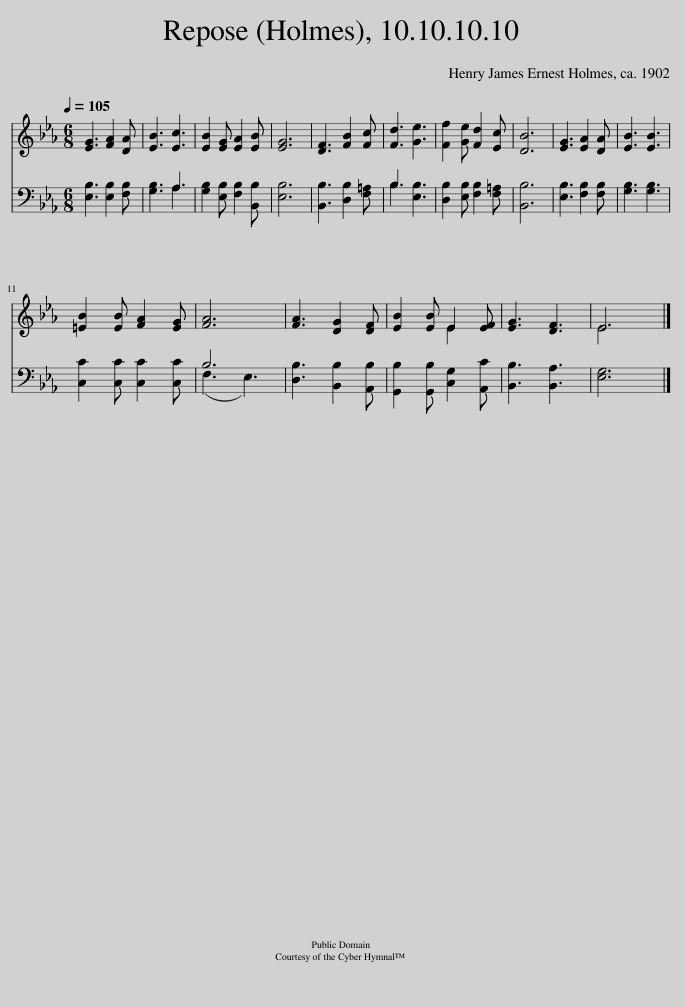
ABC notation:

X:1
%%score ( 1 2 ) ( 3 4 )
L:1/8
Q:1/4=105
M:6/8
I:linebreak $
K:Eb
V:1 treble
V:2 treble
V:3 bass
V:4 bass
V:1
 [EG]3 [FA]2 [DA] | [EB]3 [Ec]3 | [EB]2 [EG] [EA]2 [EB] | [EG]6 | [DF]3 [FB]2 [Fc] | %5
 [Fd]3 [Ge]3 | [Ff]2 [Ge] [Fd]2 [Ec] | [DB]6 | [EG]3 [EA]2 [DA] | [EB]3 [EB]3 |$ %10
 [=EB]2 [EB] [FA]2 [EG] | [FA]6 | [FA]3 [DG]2 [DF] | [EB]2 [EB] E2 [EF] | [EG]3 [DF]3 | %15
 E6 |] %16
V:2
 x6 | x6 | x6 | x6 | x6 | %5
 x6 | x6 | x6 | x6 | x6 |$ %10
 x6 | x6 | x6 | x3 E2 x | x6 | %15
 E6 |] %16
V:3
 [E,B,]3 [E,B,]2 [F,B,] | [G,B,]3 A,3 | [G,B,]2 [E,B,] [F,B,]2 [B,,B,] | [E,B,]6 | [B,,B,]3 [D,B,]2 [F,=A,] | %5
 B,3 [E,B,]3 | [D,B,]2 [E,B,] [F,B,]2 [F,=A,] | [B,,B,]6 | [E,B,]3 [F,B,]2 [F,B,] | [G,B,]3 [G,B,]3 |$ %10
 [C,C]2 [C,C] [C,C]2 [C,C] | B,6 | [D,B,]3 [B,,B,]2 [A,,B,] | [G,,B,]2 [G,,B,] [C,G,]2 [A,,C] | [B,,B,]3 [B,,A,]3 | %15
 [E,G,]6 |] %16
V:4
 x6 | x3 A,3 | x6 | x6 | x6 | %5
 B,3 x3 | x6 | x6 | x6 | x6 |$ %10
 x6 | (F,3 E,3) | x6 | x6 | x6 | %15
 x6 |] %16
